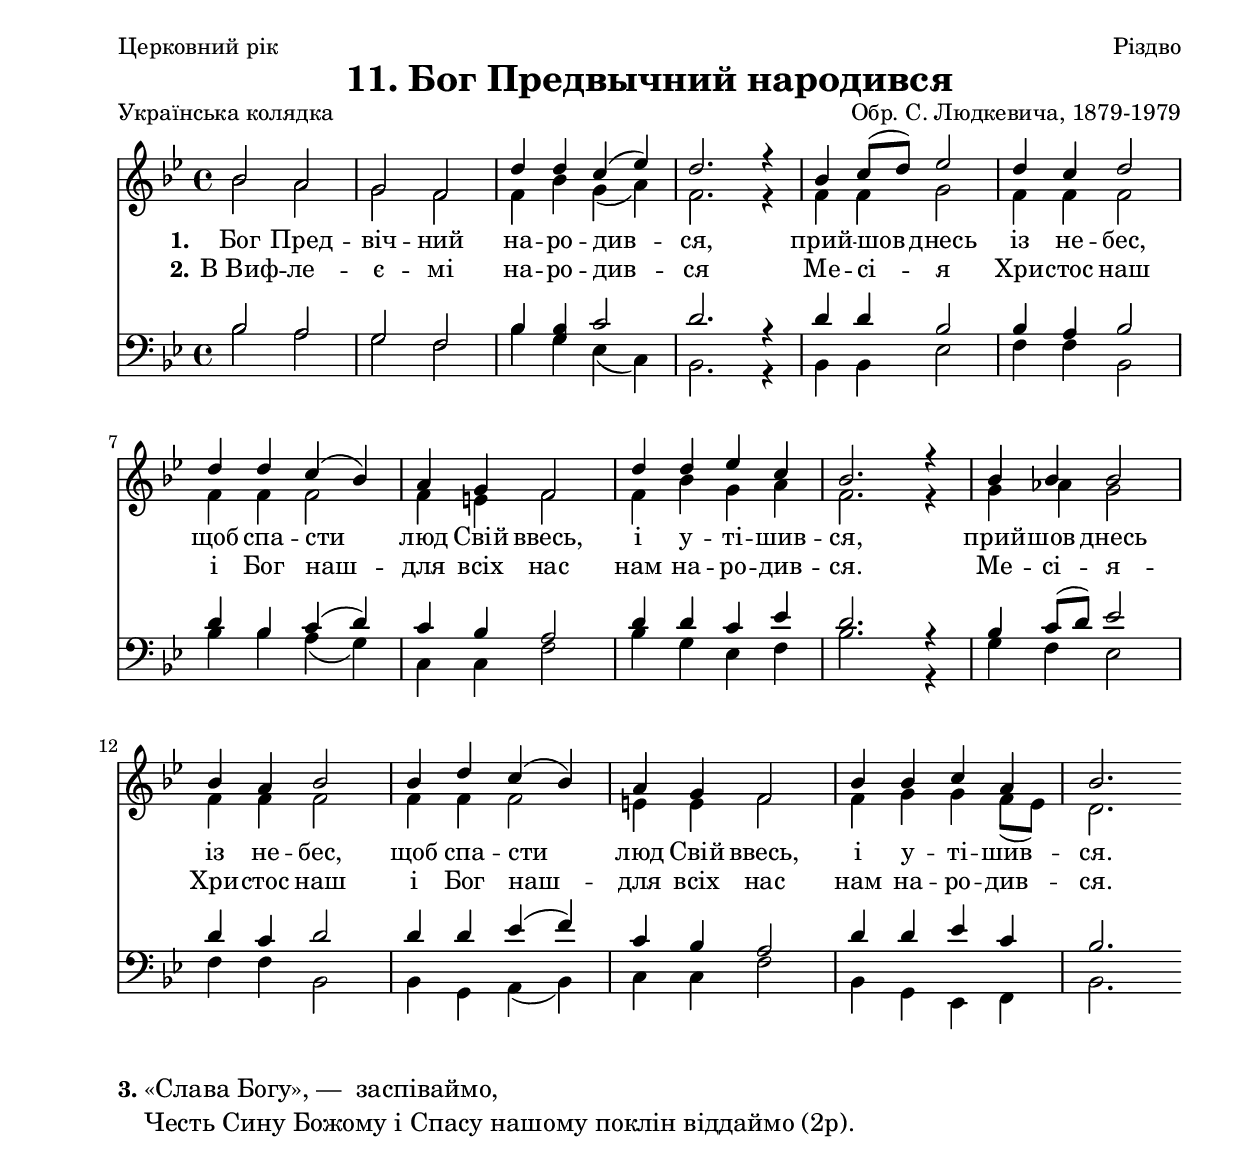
% This document was generated by Canorus, version 0.7svn.R1170+/dev/hands
\version "2.12.2"

% #(set-global-staff-size 16.0)

\paper{
  top-margin = 5\mm 
  bottom-margin = 6\mm 
  left-margin = 20\mm
  line-width = 175\mm
  between-system-space = 15\mm % по умолчанию -- 1.5\cm
#(set-paper-size "a4") % или #(set-paper-size "a4" 'landscape)

}

\header {
	dedication = \markup \fill-line {"Церковний рік" "Різдво"}
	title      = \markup {"11. Бог Предвычний народився"}
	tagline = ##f
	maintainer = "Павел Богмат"
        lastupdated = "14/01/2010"
}

\markup {
     \column {
       \fill-line {"Українська колядка" "Обр. С. Людкевича, 1879-1979"}
     } 
}

% Staff1Voice1
ContextZeroVoiceZero = \relative ces'' { %\autoBeamOff
	\clef "treble" \key g \minor \time 4/4 bes2 a | % bar 1
	 g f | % bar 2
	 d'4 d c( es) | % bar 3
	 d2. r4 | % bar 4
	 bes c8( d) es2 | % bar 5
	 d4 c d2 | % bar 6
	 d4 d c( bes) | % bar 7
	 a g f2 | % bar 8
	 d'4 d es c | % bar 9
	 bes2. r4 | % bar 10
	 bes bes bes2 | % bar 11
	 bes4 a bes2 | % bar 12
	 bes4 d c( bes) | % bar 13
	 a g f2 | % bar 14
	 bes4 bes c a | % bar 15
	 bes2. \bar ":|" % bar 16
}

% Staff1Voice2
ContextZeroVoiceOne = \relative ces'' { %\autoBeamOff
	\clef "treble" \key g \minor \time 4/4 bes2 a | % bar 1
	 g f | % bar 2
	 f4 bes g( a) | % bar 3
	 f2. r4 | % bar 4
	 f f g2 | % bar 5
	 f4 f f2 | % bar 6
	 f4 f f2 | % bar 7
	 f4 e f2 | % bar 8
	 f4 bes g a | % bar 9
	 f2. r4 | % bar 10
	 g as g2 | % bar 11
	 f4 f f2 | % bar 12
	 f4 f f2 | % bar 13
	 e4 e f2 | % bar 14
	 f4 g g f8( es) | % bar 15
	 d2. \bar ":|" % bar 16
}

% LyricsContext3
LyricsContextThree = \lyricmode { \set stanza = #"1."
	Бог Пред -- віч -- ний на -- ро -- див _ -- ся, прий -- шов _ днесь із не -- бес, щоб спа -- сти _ люд Свій ввесь, і у -- ті -- шив -- ся, прий -- шов днесь із не -- бес, щоб спа -- сти _ люд Свій ввесь, і у -- ті -- шив -- ся.
}

% LyricsContext4
LyricsContextFour = \lyricmode { \set stanza = #"2."
	В_Виф -- ле -- є -- мі на -- ро -- див _ -- ся Ме -- сі -- _ я Хри -- стос наш і Бог наш _ -- для всіх нас нам на -- ро -- див -- ся. Ме -- сі -- я -- Хри -- стос наш і Бог наш _ -- для всіх нас нам на -- ро -- див -- ся.
}

% Staff2Voice1
ContextThreeVoiceZero = \relative ces' { %\autoBeamOff
	\clef "bass" \key g \minor \time 4/4 bes2 a | % bar 1
	 g f | % bar 2
	 bes4 <g bes> c2 | % bar
	 d2. r4 | % bar 4
	 d d bes2 | % bar 5
	 bes4 a bes2 | % bar 6
	 d4 bes c( d) | % bar 7
	 c bes a2 | % bar 8
	 d4 d c es | % bar 9
	 d2. r4 | % bar 10
	 bes c8( d) es2 | % bar 11
	 d4 c d2 | % bar 12
	 d4 d es( f) | % bar 13
	 c bes a2 | % bar 14
	 d4 d es c | % bar 15
	 bes2. \bar ":|" % bar 16	 
}

% Staff2Voice2
ContextThreeVoiceOne = \relative ces' { %\autoBeamOff
	\clef "bass" \key g \minor \time 4/4 bes2 a | % bar 1
	 g f | % bar 2
	 bes4 g es( c) | % bar 3
	 bes2. r4 | % bar 4
	 bes bes es2 | % bar 5
	 f4 f bes,2 | % bar 6
	 bes'4 bes a( g) | % bar 7
	 c, c f2 | % bar 8
	 bes4 g es f | % bar 9
	 bes2. r4 | % bar 10
	 g f es2 | % bar 11
	 f4 f bes,2 | % bar 12
	 bes4 g a( bes) | % bar 13
	 c c f2 | % bar 14
	 bes,4 g es f | % bar 15
	 bes2. \bar ":|" % bar 16	 
}

\score {
	<<
		\new Staff {
			<<
				% Staff1Voice1
				\new Voice = "ContextZeroVoiceZeroVirtual" { \voiceOne \ContextZeroVoiceZero }
				% Staff1Voice2
				\new Voice = "ContextZeroVoiceOneVirtual" { \voiceTwo \ContextZeroVoiceOne }
			>>
		}
		% LyricsContext3
		\new Lyrics = "LyricsContextThreeVirtual"
		% LyricsContext4
		\new Lyrics = "LyricsContextFourVirtual"
		\new Staff {
			<<
				% Staff2Voice1
				\new Voice = "ContextThreeVoiceZeroVirtual" { \voiceOne \ContextThreeVoiceZero }
				% Staff2Voice2
				\new Voice = "ContextThreeVoiceOneVirtual" { \voiceTwo \ContextThreeVoiceOne }
			>>
		}
		
		% Voice assignment:
		\set Score.melismaBusyProperties = #'()
		\context Lyrics = "LyricsContextThreeVirtual" { \lyricsto "ContextZeroVoiceZeroVirtual" \LyricsContextThree }
		\context Lyrics = "LyricsContextFourVirtual" { \lyricsto "ContextZeroVoiceZeroVirtual" \LyricsContextFour }
	>>
%	\midi { }
	\layout { indent = 0 }
}

\markup { 
     \column {
      \line { \bold "3." \fontsize #1
        \column {
	   "«Слава Богу», —  заспіваймо,"
	   "Честь Сину Божому і Спасу нашому поклін віддаймо (2р)." } }
  }
}


